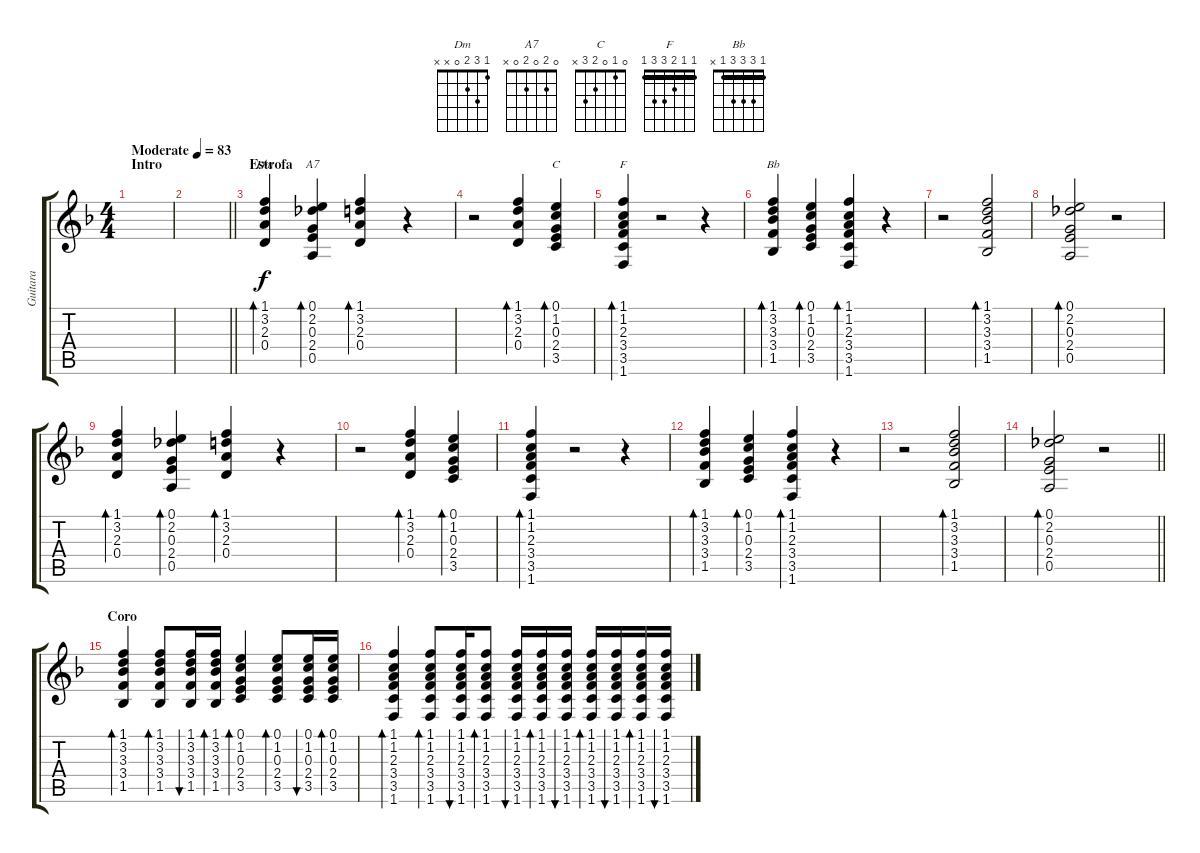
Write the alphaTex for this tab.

\track ("Guitara" "Guitara") {instrument electricguitarjazz}
\staff {score tabs}
\tuning (E4 B3 G3 D3 A2 E2) {hide}
\chord ("Dm" 1 3 2 0 x x)
\chord ("A7" 0 2 0 2 0 x)
\chord ("C" 0 1 0 2 3 x)
\chord ("F" 1 1 2 3 3 1) {barre 1}
\chord ("Bb" 1 3 3 3 1 x) {barre 1}
\ts (4 4)
\section ("" "Intro")
\tempo (83 "Moderate")
\clef g2
\ks dminor
|
\barLineRight lightlight
|
\section ("" "Estrofa")
(1.1 3.2 2.3 0.4).4{bd 120 ch "Dm"} (0.1 2.2 0.3 2.4 0.5).4{bd 120 ch "A7"} (1.1 3.2 2.3 0.4).4{bd 120} r.4 |
r.2 (1.1 3.2 2.3 0.4).4{bd 120} (0.1 1.2 0.3 2.4 3.5).4{bd 120 ch "C"} |
(1.1 1.2 2.3 3.4 3.5 1.6).4{bd 120 ch "F"} r.2 r.4 |
(1.1 3.2 3.3 3.4 1.5).4{bd 120 ch "Bb"} (0.1 1.2 0.3 2.4 3.5).4{bd 120} (1.1 1.2 2.3 3.4 3.5 1.6).4{bd 120} r.4 |
r.2 (1.1 3.2 3.3 3.4 1.5).2{bd 240} |
(0.1 2.2 0.3 2.4 0.5).2{bd 240} r.2 |
(1.1 3.2 2.3 0.4).4{bd 120} (0.1 2.2 0.3 2.4 0.5).4{bd 120} (1.1 3.2 2.3 0.4).4{bd 120} r.4 |
r.2 (1.1 3.2 2.3 0.4).4{bd 120} (0.1 1.2 0.3 2.4 3.5).4{bd 120} |
(1.1 1.2 2.3 3.4 3.5 1.6).4{bd 120} r.2 r.4 |
(1.1 3.2 3.3 3.4 1.5).4{bd 120} (0.1 1.2 0.3 2.4 3.5).4{bd 120} (1.1 1.2 2.3 3.4 3.5 1.6).4{bd 120} r.4 |
r.2 (1.1 3.2 3.3 3.4 1.5).2{bd 240} |
\barLineRight lightlight
(0.1 2.2 0.3 2.4 0.5).2{bd 240} r.2 |
\section ("" "Coro")
(1.1 3.2 3.3 3.4 1.5).4{bd 60} (1.1 3.2 3.3 3.4 1.5).8{bd 30} (1.1 3.2 3.3 3.4 1.5).16{bu 30} (1.1 3.2 3.3 3.4 1.5).16{bd 30} (0.1 1.2 0.3 2.4 3.5).4{bd 60} (0.1 1.2 0.3 2.4 3.5).8{bd 30} (0.1 1.2 0.3 2.4 3.5).16{bu 30} (0.1 1.2 0.3 2.4 3.5).16{bd 30} |
(1.1 1.2 2.3 3.4 3.5 1.6).4{bd 60} (1.1 1.2 2.3 3.4 3.5 1.6).8{bd 30} (1.1 1.2 2.3 3.4 3.5 1.6).16{bu 30} (1.1 1.2 2.3 3.4 3.5 1.6).8{bd 30} (1.1 1.2 2.3 3.4 3.5 1.6).16{bu 30} (1.1 1.2 2.3 3.4 3.5 1.6).16{bd 30} (1.1 1.2 2.3 3.4 3.5 1.6).16{bu 30} (1.1 1.2 2.3 3.4 3.5 1.6).16{bd 30} (1.1 1.2 2.3 3.4 3.5 1.6).16{bu 30} (1.1 1.2 2.3 3.4 3.5 1.6).16{bd 30} (1.1 1.2 2.3 3.4 3.5 1.6).16{bu 30}
